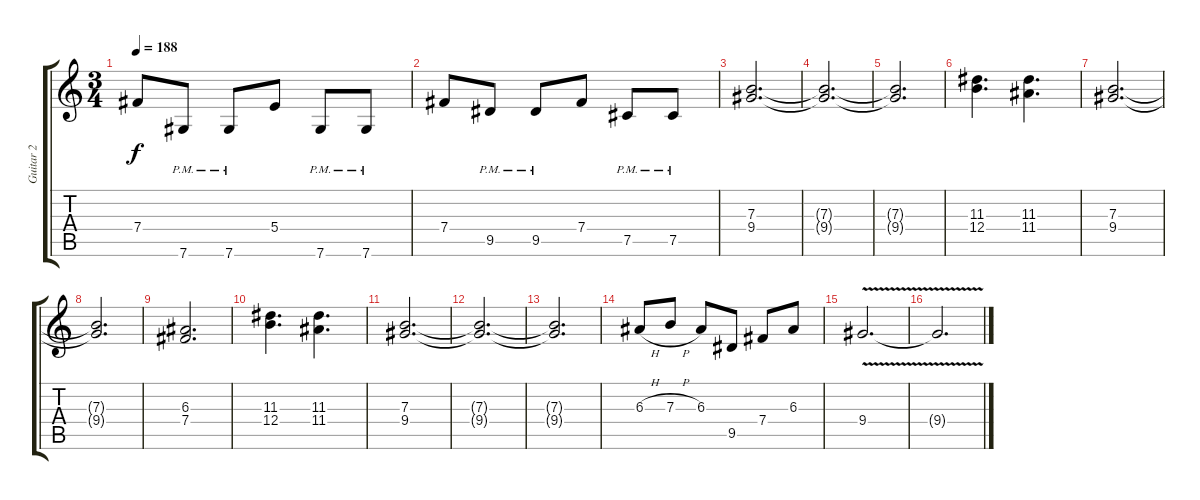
\track ("Guitar 2" "Guitar 2") {instrument distortionguitar}
\staff {score tabs}
\tuning (Db4 Ab3 E3 B2 Gb2 Db2) {hide}
\ts (3 4)
\tempo 188
\clef g2
\ks c
7.4.8{dy f} 7.6{pm}.8 7.6{pm}.8 5.4.8 7.6{pm}.8 7.6{pm}.8 |
7.4.8 9.5{pm}.8 9.5{pm}.8 7.4.8 7.5{pm}.8 7.5{pm}.8 |
(7.3 9.4).2{d volume 11} |
(7.3{t} 9.4{t}).2{d} |
(7.3{t} 9.4{t}).2{d} |
(11.3 12.4).4{d} (11.3 11.4).4{d} |
(7.3 9.4).2{d} |
(7.3{t} 9.4{t}).2{d} |
(6.3 7.4).2{d} |
(11.3 12.4).4{d} (11.3 11.4).4{d} |
(7.3 9.4).2{d volume 13} |
(7.3{t} 9.4{t}).2{d} |
(7.3{t} 9.4{t}).2{d} |
6.3{h}.8 7.3{h}.8 6.3.8 9.5.8 7.4.8 6.3.8 |
9.4{v}.2{d} |
9.4{t}.2{d}
